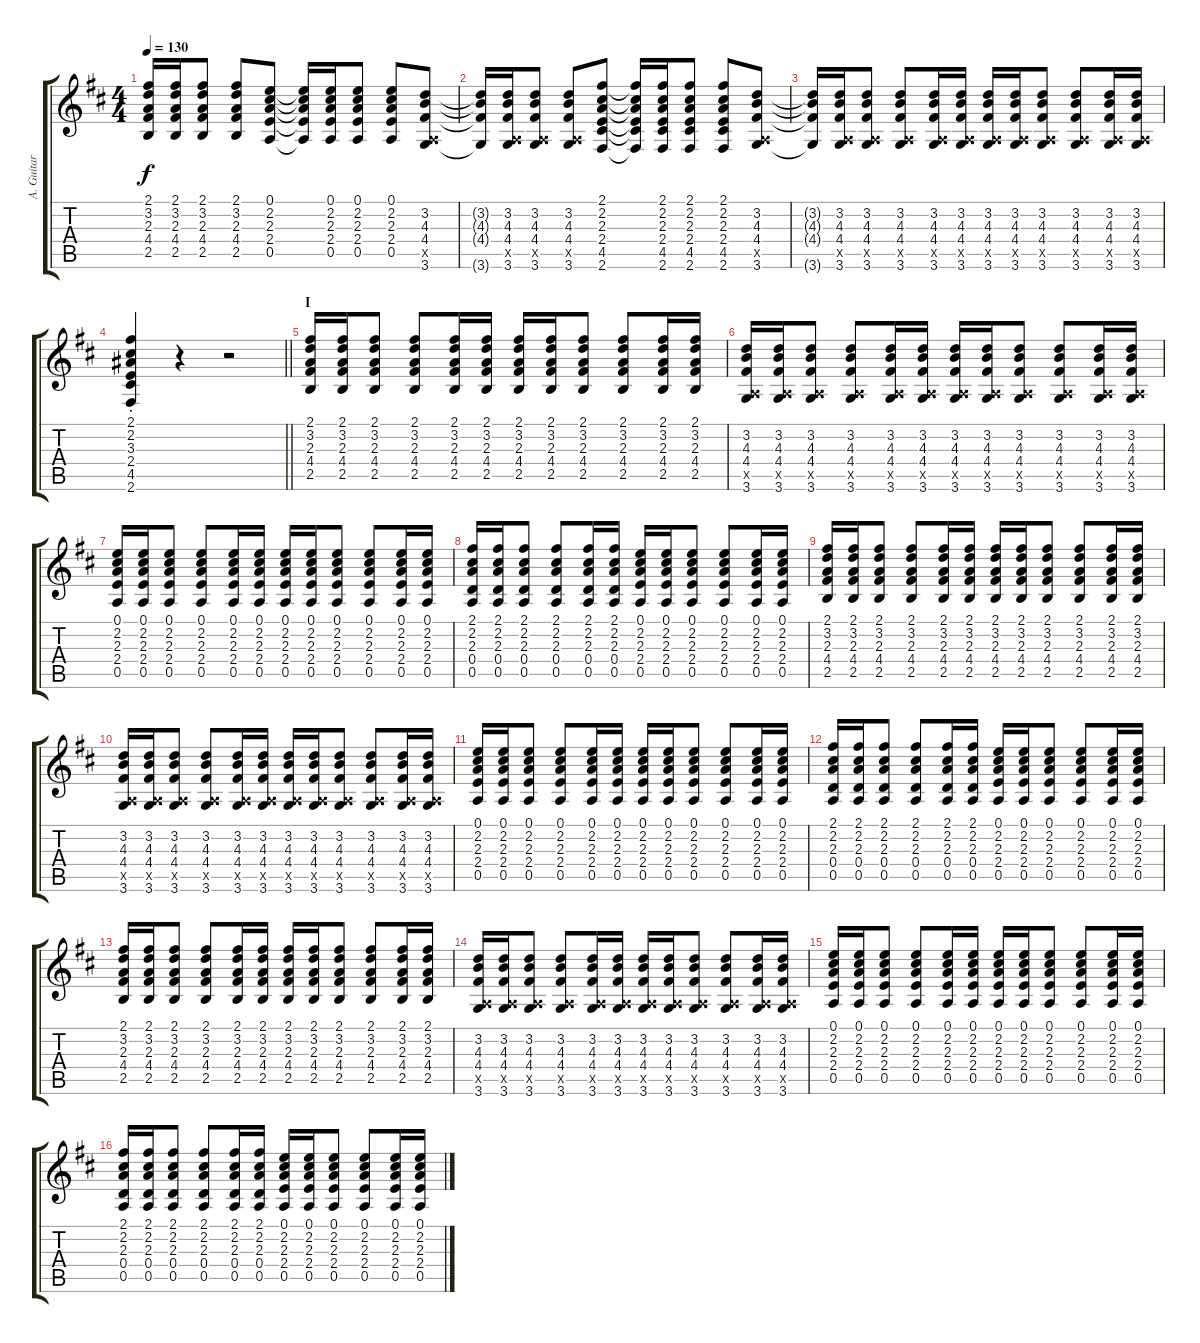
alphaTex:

\track ("A. Guitar III" "A. Guitar ") {instrument acousticguitarsteel}
\staff {score tabs}
\tuning (E4 B3 G3 D3 A2 E2) {hide}
\ts (4 4)
\tempo 130
\clef g2
\ks d
(2.1 3.2 2.3 4.4 2.5).16{dy f} (2.1 3.2 2.3 4.4 2.5).16 (2.1 3.2 2.3 4.4 2.5).8 (2.1 3.2 2.3 4.4 2.5).8 (0.1 2.2 2.3 2.4 0.5).8 (0.1{t} 2.2{t} 2.3{t} 2.4{t} 0.5{t}).16 (0.1 2.2 2.3 2.4 0.5).16 (0.1 2.2 2.3 2.4 0.5).8 (0.1 2.2 2.3 2.4 0.5).8 (3.2 4.3 4.4 0.5{x} 3.6).8 |
(3.2{t} 4.3{t} 4.4{t} 3.6{t}).16 (3.2 4.3 4.4 0.5{x} 3.6).16 (3.2 4.3 4.4 0.5{x} 3.6).8 (3.2 4.3 4.4 0.5{x} 3.6).8 (2.1 2.2 2.3 2.4 4.5 2.6).8 (2.1{t} 2.2{t} 2.3{t} 2.4{t} 4.5{t} 2.6{t}).16 (2.1 2.2 2.3 2.4 4.5 2.6).16 (2.1 2.2 2.3 2.4 4.5 2.6).8 (2.1 2.2 2.3 2.4 4.5 2.6).8 (3.2 4.3 4.4 0.5{x} 3.6).8 |
(3.2{t} 4.3{t} 4.4{t} 3.6{t}).16 (3.2 4.3 4.4 0.5{x} 3.6).16 (3.2 4.3 4.4 0.5{x} 3.6).8 (3.2 4.3 4.4 0.5{x} 3.6).8 (3.2 4.3 4.4 0.5{x} 3.6).16 (3.2 4.3 4.4 0.5{x} 3.6).16 (3.2 4.3 4.4 0.5{x} 3.6).16 (3.2 4.3 4.4 0.5{x} 3.6).16 (3.2 4.3 4.4 0.5{x} 3.6).8 (3.2 4.3 4.4 0.5{x} 3.6).8 (3.2 4.3 4.4 0.5{x} 3.6).16 (3.2 4.3 4.4 0.5{x} 3.6).16 |
\barLineRight lightlight
(2.1{st} 2.2{st} 3.3{st} 2.4{st} 4.5{st} 2.6{st}).4 r.4 r.2 |
\section ("" "I")
(2.1 3.2 2.3 4.4 2.5).16 (2.1 3.2 2.3 4.4 2.5).16 (2.1 3.2 2.3 4.4 2.5).8 (2.1 3.2 2.3 4.4 2.5).8 (2.1 3.2 2.3 4.4 2.5).16 (2.1 3.2 2.3 4.4 2.5).16 (2.1 3.2 2.3 4.4 2.5).16 (2.1 3.2 2.3 4.4 2.5).16 (2.1 3.2 2.3 4.4 2.5).8 (2.1 3.2 2.3 4.4 2.5).8 (2.1 3.2 2.3 4.4 2.5).16 (2.1 3.2 2.3 4.4 2.5).16 |
(3.2 4.3 4.4 0.5{x} 3.6).16 (3.2 4.3 4.4 0.5{x} 3.6).16 (3.2 4.3 4.4 0.5{x} 3.6).8 (3.2 4.3 4.4 0.5{x} 3.6).8 (3.2 4.3 4.4 0.5{x} 3.6).16 (3.2 4.3 4.4 0.5{x} 3.6).16 (3.2 4.3 4.4 0.5{x} 3.6).16 (3.2 4.3 4.4 0.5{x} 3.6).16 (3.2 4.3 4.4 0.5{x} 3.6).8 (3.2 4.3 4.4 0.5{x} 3.6).8 (3.2 4.3 4.4 0.5{x} 3.6).16 (3.2 4.3 4.4 0.5{x} 3.6).16 |
(0.1 2.2 2.3 2.4 0.5).16 (0.1 2.2 2.3 2.4 0.5).16 (0.1 2.2 2.3 2.4 0.5).8 (0.1 2.2 2.3 2.4 0.5).8 (0.1 2.2 2.3 2.4 0.5).16 (0.1 2.2 2.3 2.4 0.5).16 (0.1 2.2 2.3 2.4 0.5).16 (0.1 2.2 2.3 2.4 0.5).16 (0.1 2.2 2.3 2.4 0.5).8 (0.1 2.2 2.3 2.4 0.5).8 (0.1 2.2 2.3 2.4 0.5).16 (0.1 2.2 2.3 2.4 0.5).16 |
(2.1 2.2 2.3 0.4 0.5).16 (2.1 2.2 2.3 0.4 0.5).16 (2.1 2.2 2.3 0.4 0.5).8 (2.1 2.2 2.3 0.4 0.5).8 (2.1 2.2 2.3 0.4 0.5).16 (2.1 2.2 2.3 0.4 0.5).16 (0.1 2.2 2.3 2.4 0.5).16 (0.1 2.2 2.3 2.4 0.5).16 (0.1 2.2 2.3 2.4 0.5).8 (0.1 2.2 2.3 2.4 0.5).8 (0.1 2.2 2.3 2.4 0.5).16 (0.1 2.2 2.3 2.4 0.5).16 |
(2.1 3.2 2.3 4.4 2.5).16 (2.1 3.2 2.3 4.4 2.5).16 (2.1 3.2 2.3 4.4 2.5).8 (2.1 3.2 2.3 4.4 2.5).8 (2.1 3.2 2.3 4.4 2.5).16 (2.1 3.2 2.3 4.4 2.5).16 (2.1 3.2 2.3 4.4 2.5).16 (2.1 3.2 2.3 4.4 2.5).16 (2.1 3.2 2.3 4.4 2.5).8 (2.1 3.2 2.3 4.4 2.5).8 (2.1 3.2 2.3 4.4 2.5).16 (2.1 3.2 2.3 4.4 2.5).16 |
(3.2 4.3 4.4 0.5{x} 3.6).16 (3.2 4.3 4.4 0.5{x} 3.6).16 (3.2 4.3 4.4 0.5{x} 3.6).8 (3.2 4.3 4.4 0.5{x} 3.6).8 (3.2 4.3 4.4 0.5{x} 3.6).16 (3.2 4.3 4.4 0.5{x} 3.6).16 (3.2 4.3 4.4 0.5{x} 3.6).16 (3.2 4.3 4.4 0.5{x} 3.6).16 (3.2 4.3 4.4 0.5{x} 3.6).8 (3.2 4.3 4.4 0.5{x} 3.6).8 (3.2 4.3 4.4 0.5{x} 3.6).16 (3.2 4.3 4.4 0.5{x} 3.6).16 |
(0.1 2.2 2.3 2.4 0.5).16 (0.1 2.2 2.3 2.4 0.5).16 (0.1 2.2 2.3 2.4 0.5).8 (0.1 2.2 2.3 2.4 0.5).8 (0.1 2.2 2.3 2.4 0.5).16 (0.1 2.2 2.3 2.4 0.5).16 (0.1 2.2 2.3 2.4 0.5).16 (0.1 2.2 2.3 2.4 0.5).16 (0.1 2.2 2.3 2.4 0.5).8 (0.1 2.2 2.3 2.4 0.5).8 (0.1 2.2 2.3 2.4 0.5).16 (0.1 2.2 2.3 2.4 0.5).16 |
(2.1 2.2 2.3 0.4 0.5).16 (2.1 2.2 2.3 0.4 0.5).16 (2.1 2.2 2.3 0.4 0.5).8 (2.1 2.2 2.3 0.4 0.5).8 (2.1 2.2 2.3 0.4 0.5).16 (2.1 2.2 2.3 0.4 0.5).16 (0.1 2.2 2.3 2.4 0.5).16 (0.1 2.2 2.3 2.4 0.5).16 (0.1 2.2 2.3 2.4 0.5).8 (0.1 2.2 2.3 2.4 0.5).8 (0.1 2.2 2.3 2.4 0.5).16 (0.1 2.2 2.3 2.4 0.5).16 |
(2.1 3.2 2.3 4.4 2.5).16 (2.1 3.2 2.3 4.4 2.5).16 (2.1 3.2 2.3 4.4 2.5).8 (2.1 3.2 2.3 4.4 2.5).8 (2.1 3.2 2.3 4.4 2.5).16 (2.1 3.2 2.3 4.4 2.5).16 (2.1 3.2 2.3 4.4 2.5).16 (2.1 3.2 2.3 4.4 2.5).16 (2.1 3.2 2.3 4.4 2.5).8 (2.1 3.2 2.3 4.4 2.5).8 (2.1 3.2 2.3 4.4 2.5).16 (2.1 3.2 2.3 4.4 2.5).16 |
(3.2 4.3 4.4 0.5{x} 3.6).16 (3.2 4.3 4.4 0.5{x} 3.6).16 (3.2 4.3 4.4 0.5{x} 3.6).8 (3.2 4.3 4.4 0.5{x} 3.6).8 (3.2 4.3 4.4 0.5{x} 3.6).16 (3.2 4.3 4.4 0.5{x} 3.6).16 (3.2 4.3 4.4 0.5{x} 3.6).16 (3.2 4.3 4.4 0.5{x} 3.6).16 (3.2 4.3 4.4 0.5{x} 3.6).8 (3.2 4.3 4.4 0.5{x} 3.6).8 (3.2 4.3 4.4 0.5{x} 3.6).16 (3.2 4.3 4.4 0.5{x} 3.6).16 |
(0.1 2.2 2.3 2.4 0.5).16 (0.1 2.2 2.3 2.4 0.5).16 (0.1 2.2 2.3 2.4 0.5).8 (0.1 2.2 2.3 2.4 0.5).8 (0.1 2.2 2.3 2.4 0.5).16 (0.1 2.2 2.3 2.4 0.5).16 (0.1 2.2 2.3 2.4 0.5).16 (0.1 2.2 2.3 2.4 0.5).16 (0.1 2.2 2.3 2.4 0.5).8 (0.1 2.2 2.3 2.4 0.5).8 (0.1 2.2 2.3 2.4 0.5).16 (0.1 2.2 2.3 2.4 0.5).16 |
(2.1 2.2 2.3 0.4 0.5).16 (2.1 2.2 2.3 0.4 0.5).16 (2.1 2.2 2.3 0.4 0.5).8 (2.1 2.2 2.3 0.4 0.5).8 (2.1 2.2 2.3 0.4 0.5).16 (2.1 2.2 2.3 0.4 0.5).16 (0.1 2.2 2.3 2.4 0.5).16 (0.1 2.2 2.3 2.4 0.5).16 (0.1 2.2 2.3 2.4 0.5).8 (0.1 2.2 2.3 2.4 0.5).8 (0.1 2.2 2.3 2.4 0.5).16 (0.1 2.2 2.3 2.4 0.5).16
